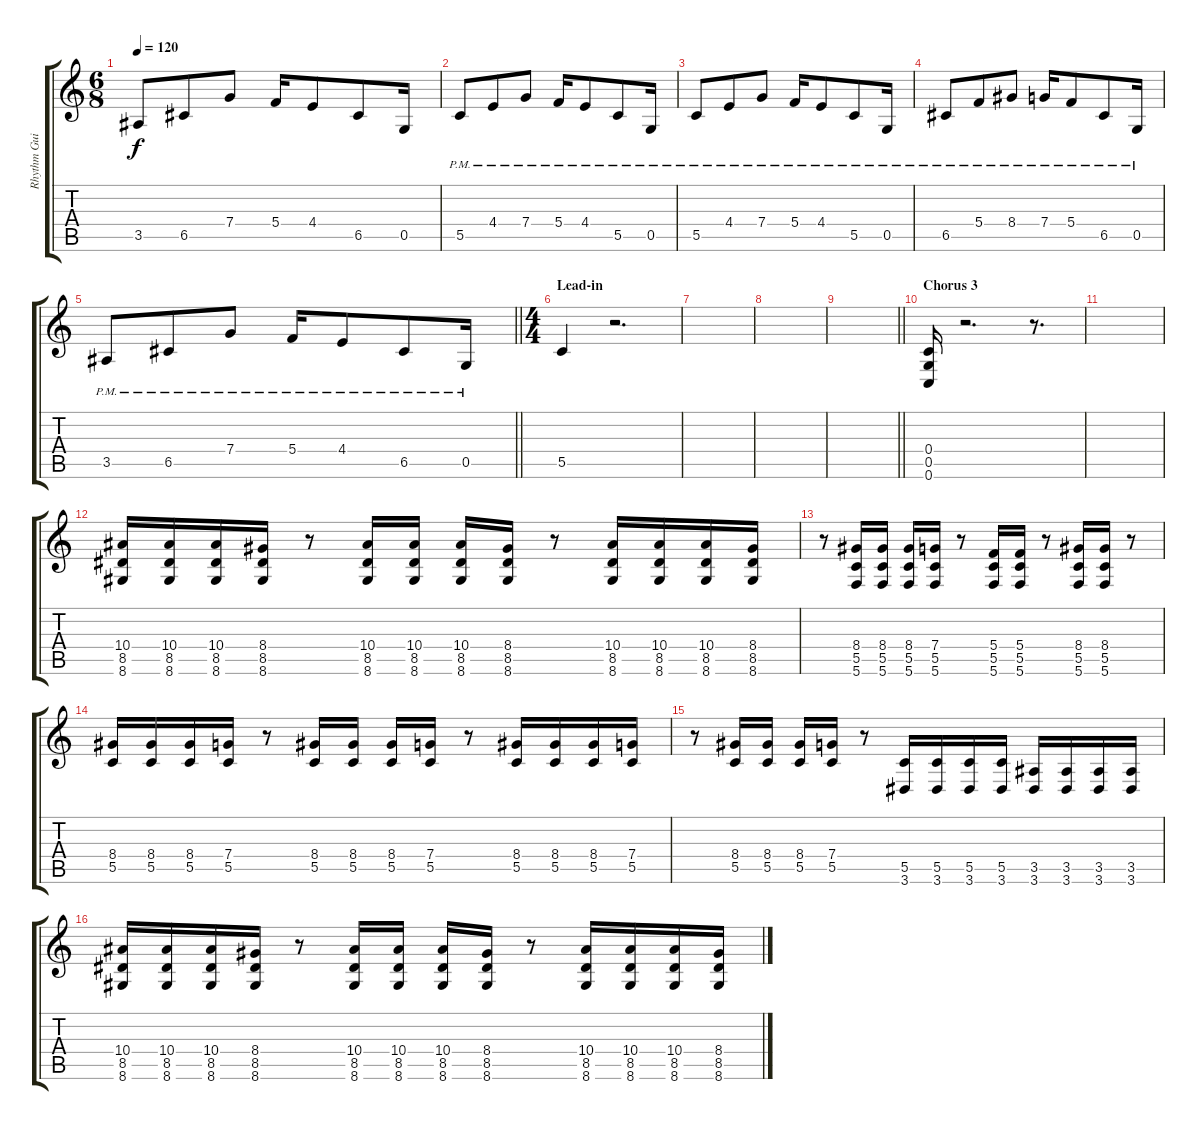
\track ("Rhythm Guitar" "Rhythm Gui") {instrument distortionguitar}
\staff {score tabs}
\tuning (D4 A3 F3 C3 G2 C2) {hide}
\ts (6 8)
\tempo 120
\clef g2
\ks c
3.5.8{dy f} 6.5.8 7.4.8 5.4.16 4.4.8 6.5.8 0.5.16 |
5.5{pm}.8 4.4{pm}.8 7.4{pm}.8 5.4{pm}.16 4.4{pm}.8 5.5{pm}.8 0.5{pm}.16 |
5.5{pm}.8 4.4{pm}.8 7.4{pm}.8 5.4{pm}.16 4.4{pm}.8 5.5{pm}.8 0.5{pm}.16 |
6.5{pm}.8 5.4{pm}.8 8.4{pm}.8 7.4{pm}.16 5.4{pm}.8 6.5{pm}.8 0.5{pm}.16 |
\barLineRight lightlight
3.5{pm}.8 6.5{pm}.8 7.4{pm}.8 5.4{pm}.16 4.4{pm}.8 6.5{pm}.8 0.5{pm}.16 |
\ts (4 4)
\section ("" "Lead-in")
5.5.4 r.2{d} |
|
|
\barLineRight lightlight
|
\section ("" "Chorus 3")
(0.4 0.5 0.6).16 r.2{d} r.8{d} |
|
(10.4 8.5 8.6).16 (10.4 8.5 8.6).16 (10.4 8.5 8.6).16 (8.4 8.5 8.6).16 r.8 (10.4 8.5 8.6).16 (10.4 8.5 8.6).16 (10.4 8.5 8.6).16 (8.4 8.5 8.6).16 r.8 (10.4 8.5 8.6).16 (10.4 8.5 8.6).16 (10.4 8.5 8.6).16 (8.4 8.5 8.6).16 |
r.8 (8.4 5.5 5.6).16 (8.4 5.5 5.6).16 (8.4 5.5 5.6).16 (7.4 5.5 5.6).16 r.8 (5.4 5.5 5.6).16 (5.4 5.5 5.6).16 r.8 (8.4 5.5 5.6).16 (8.4 5.5 5.6).16 r.8 |
(8.4 5.5).16 (8.4 5.5).16 (8.4 5.5).16 (7.4 5.5).16 r.8 (8.4 5.5).16 (8.4 5.5).16 (8.4 5.5).16 (7.4 5.5).16 r.8 (8.4 5.5).16 (8.4 5.5).16 (8.4 5.5).16 (7.4 5.5).16 |
r.8 (8.4 5.5).16 (8.4 5.5).16 (8.4 5.5).16 (7.4 5.5).16 r.8 (5.5 3.6).16 (5.5 3.6).16 (5.5 3.6).16 (5.5 3.6).16 (3.5 3.6).16 (3.5 3.6).16 (3.5 3.6).16 (3.5 3.6).16 |
(10.4 8.5 8.6).16 (10.4 8.5 8.6).16 (10.4 8.5 8.6).16 (8.4 8.5 8.6).16 r.8 (10.4 8.5 8.6).16 (10.4 8.5 8.6).16 (10.4 8.5 8.6).16 (8.4 8.5 8.6).16 r.8 (10.4 8.5 8.6).16 (10.4 8.5 8.6).16 (10.4 8.5 8.6).16 (8.4 8.5 8.6).16
